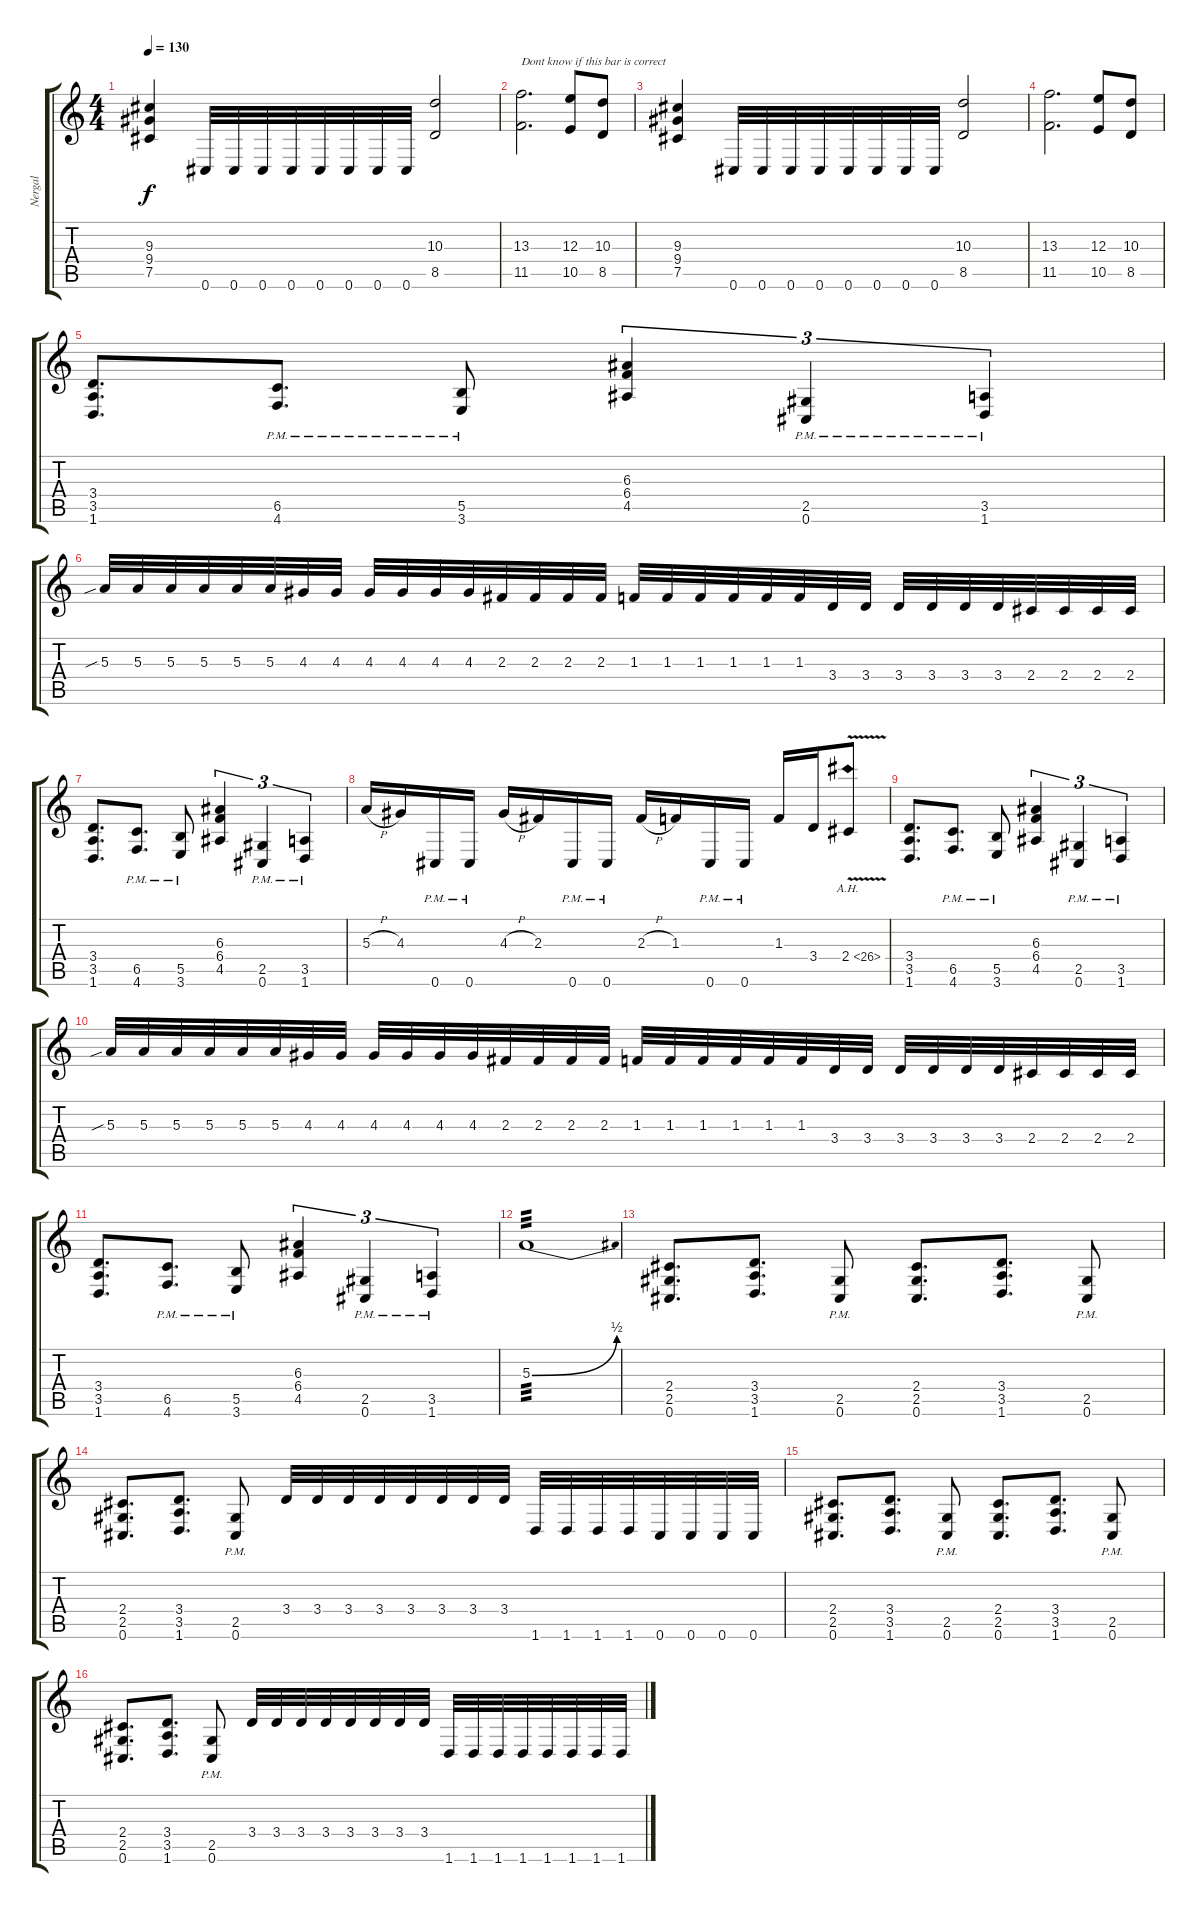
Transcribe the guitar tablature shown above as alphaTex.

\track ("Nergal" "Nergal") {instrument distortionguitar}
\staff {score tabs}
\tuning (Db4 Ab3 E3 B2 Gb2 Db2) {hide}
\ts (4 4)
\tempo 130
\clef g2
\ks c
(9.3 9.4 7.5).4{dy f} 0.6.32 0.6.32 0.6.32 0.6.32 0.6.32 0.6.32 0.6.32 0.6.32 (10.3 8.5).2 |
(13.3 11.5).2{d txt "Dont know if this bar is correct"} (12.3 10.5).8 (10.3 8.5).8 |
(9.3 9.4 7.5).4 0.6.32 0.6.32 0.6.32 0.6.32 0.6.32 0.6.32 0.6.32 0.6.32 (10.3 8.5).2 |
(13.3 11.5).2{d} (12.3 10.5).8 (10.3 8.5).8 |
(3.4 3.5 1.6).8{d} (6.5{pm} 4.6{pm}).8{d} (5.5{pm} 3.6{pm}).8 (6.3 6.4 4.5).4{tu (3 2)} (2.5{pm} 0.6{pm}).4{tu (3 2)} (3.5{pm} 1.6{pm}).4{tu (3 2)} |
5.3{sib}.32 5.3.32 5.3.32 5.3.32 5.3.32 5.3.32 4.3.32 4.3.32 4.3.32 4.3.32 4.3.32 4.3.32 2.3.32 2.3.32 2.3.32 2.3.32 1.3.32 1.3.32 1.3.32 1.3.32 1.3.32 1.3.32 3.4.32 3.4.32 3.4.32 3.4.32 3.4.32 3.4.32 2.4.32 2.4.32 2.4.32 2.4.32 |
(3.4 3.5 1.6).8{d} (6.5{pm} 4.6{pm}).8{d} (5.5{pm} 3.6{pm}).8 (6.3 6.4 4.5).4{tu (3 2)} (2.5{pm} 0.6{pm}).4{tu (3 2)} (3.5{pm} 1.6{pm}).4{tu (3 2)} |
5.3{h}.16 4.3.16 0.6{pm}.16 0.6{pm}.16 4.3{h}.16 2.3.16 0.6{pm}.16 0.6{pm}.16 2.3{h}.16 1.3.16 0.6{pm}.16 0.6{pm}.16 1.3.16 3.4.16 2.4{ah 24 v}.8 |
(3.4 3.5 1.6).8{d} (6.5{pm} 4.6{pm}).8{d} (5.5{pm} 3.6{pm}).8 (6.3 6.4 4.5).4{tu (3 2)} (2.5{pm} 0.6{pm}).4{tu (3 2)} (3.5{pm} 1.6{pm}).4{tu (3 2)} |
5.3{sib}.32 5.3.32 5.3.32 5.3.32 5.3.32 5.3.32 4.3.32 4.3.32 4.3.32 4.3.32 4.3.32 4.3.32 2.3.32 2.3.32 2.3.32 2.3.32 1.3.32 1.3.32 1.3.32 1.3.32 1.3.32 1.3.32 3.4.32 3.4.32 3.4.32 3.4.32 3.4.32 3.4.32 2.4.32 2.4.32 2.4.32 2.4.32 |
(3.4 3.5 1.6).8{d} (6.5{pm} 4.6{pm}).8{d} (5.5{pm} 3.6{pm}).8 (6.3 6.4 4.5).4{tu (3 2)} (2.5{pm} 0.6{pm}).4{tu (3 2)} (3.5{pm} 1.6{pm}).4{tu (3 2)} |
5.3{be (bend 0 0 60 2)}.1{tp 3} |
(2.4 2.5 0.6).8{d} (3.4 3.5 1.6).8{d} (2.5{pm} 0.6{pm}).8 (2.4 2.5 0.6).8{d} (3.4 3.5 1.6).8{d} (2.5{pm} 0.6{pm}).8 |
(2.4 2.5 0.6).8{d} (3.4 3.5 1.6).8{d} (2.5{pm} 0.6{pm}).8 3.4.32 3.4.32 3.4.32 3.4.32 3.4.32 3.4.32 3.4.32 3.4.32 1.6.32 1.6.32 1.6.32 1.6.32 0.6.32 0.6.32 0.6.32 0.6.32 |
(2.4 2.5 0.6).8{d} (3.4 3.5 1.6).8{d} (2.5{pm} 0.6{pm}).8 (2.4 2.5 0.6).8{d} (3.4 3.5 1.6).8{d} (2.5{pm} 0.6{pm}).8 |
(2.4 2.5 0.6).8{d} (3.4 3.5 1.6).8{d} (2.5{pm} 0.6{pm}).8 3.4.32 3.4.32 3.4.32 3.4.32 3.4.32 3.4.32 3.4.32 3.4.32 1.6.32 1.6.32 1.6.32 1.6.32 1.6.32 1.6.32 1.6.32 1.6.32
